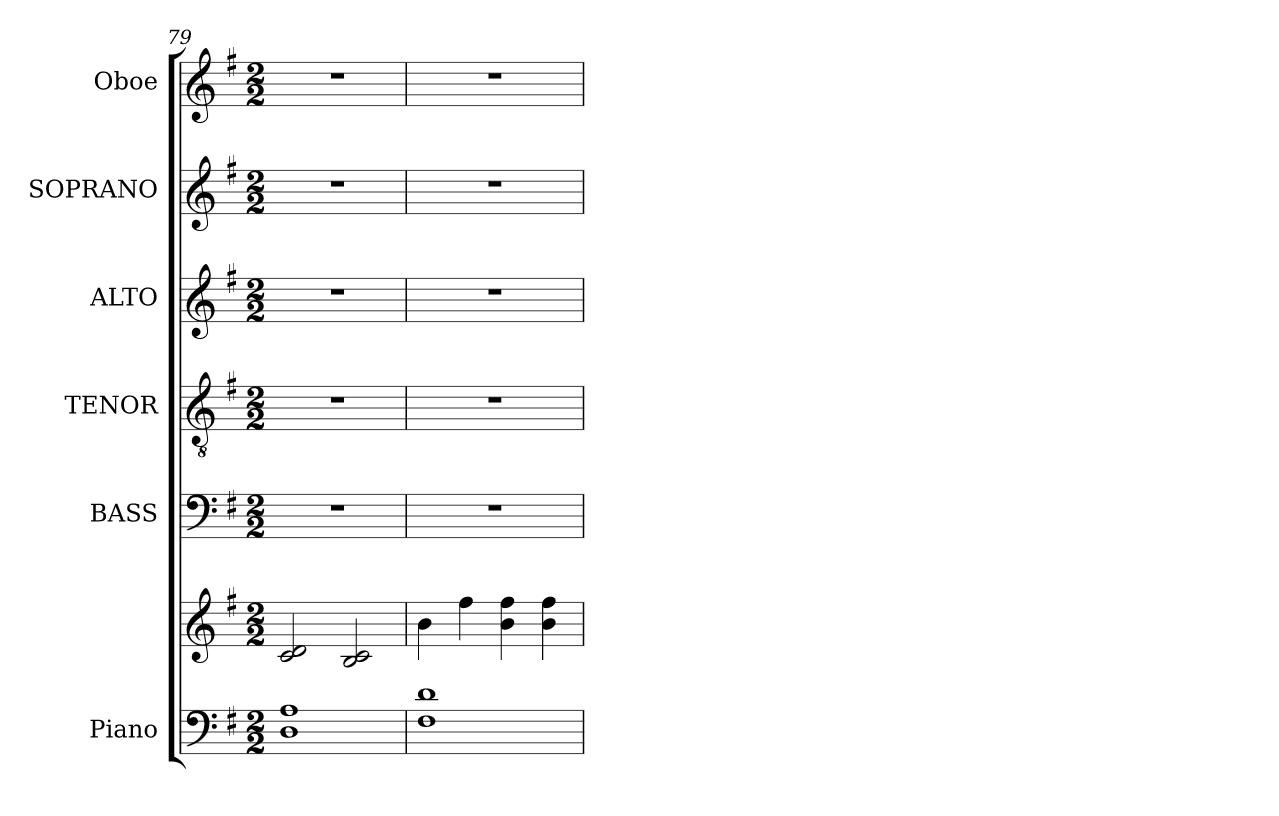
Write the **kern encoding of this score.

**kern	**kern	**kern	**kern	**kern	**kern	**kern
*part6	*part6	*part5	*part4	*part3	*part2	*part1
*staff7	*staff6	*staff5	*staff4	*staff3	*staff2	*staff1
*I"Piano	*	*I"BASS	*I"TENOR	*I"ALTO	*I"SOPRANO	*I"Oboe
*I'Pno.	*	*I'B.	*I'T.	*I'A.	*I'S.	*I'Ob.
*clefF4	*clefG2	*clefF4	*clefGv2	*clefG2	*clefG2	*clefG2
*	*	*	*ITrd7c12	*	*	*
*k[f#]	*k[f#]	*k[f#]	*k[f#]	*k[f#]	*k[f#]	*k[f#]
*G:	*G:	*G:	*G:	*G:	*G:	*G:
*M2/2	*M2/2	*M2/2	*M2/2	*M2/2	*M2/2	*M2/2
=79	=79	=79	=79	=79	=79	=79
1Di 1Ai	2ci/ 2di	1r	1r	1r	1r	1r
.	2Bi/ 2ci	.	.	.	.	.
=80	=80	=80	=80	=80	=80	=80
1F#i 1di	4bi\	1r	1r	1r	1r	1r
.	4ff#i\	.	.	.	.	.
.	4bi\ 4ff#i	.	.	.	.	.
.	4bi\ 4ff#i	.	.	.	.	.
=	=	=	=	=	=	=
*-	*-	*-	*-	*-	*-	*-
